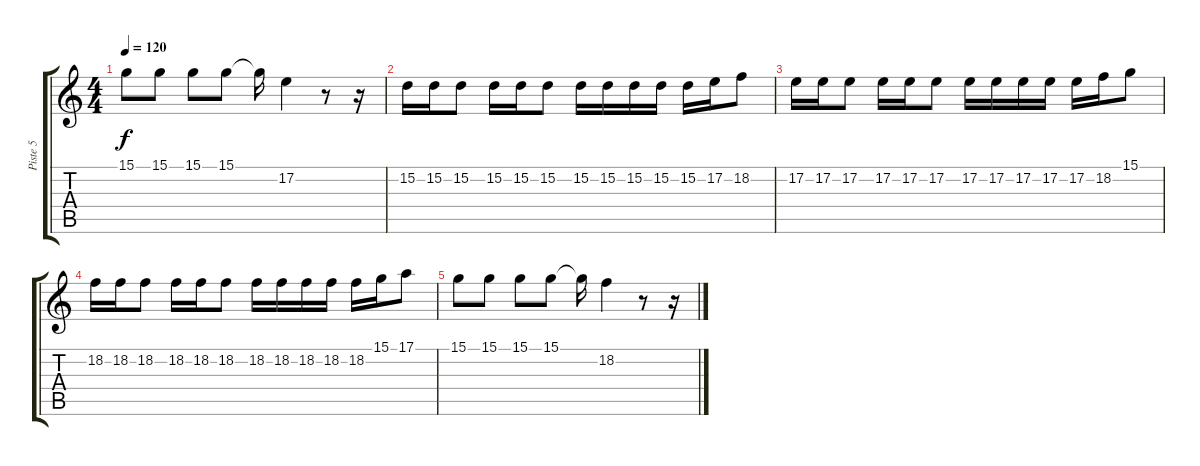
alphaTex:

\track ("Piste 5" "Piste 5") {instrument violin}
\staff {score tabs}
\tuning (E4 B3 G3 D3 A2 E2) {hide}
\ts (4 4)
\tempo 120
\clef g2
\ks c
15.1.8{dy f} 15.1.8 15.1.8 15.1.8 15.1{t}.16 17.2.4 r.8 r.16 |
15.2.16 15.2.16 15.2.8 15.2.16 15.2.16 15.2.8 15.2.16 15.2.16 15.2.16 15.2.16 15.2.16 17.2.16 18.2.8 |
17.2.16 17.2.16 17.2.8 17.2.16 17.2.16 17.2.8 17.2.16 17.2.16 17.2.16 17.2.16 17.2.16 18.2.16 15.1.8 |
18.2.16 18.2.16 18.2.8 18.2.16 18.2.16 18.2.8 18.2.16 18.2.16 18.2.16 18.2.16 18.2.16 15.1.16 17.1.8 |
15.1.8 15.1.8 15.1.8 15.1.8 15.1{t}.16 18.2.4 r.8 r.16
